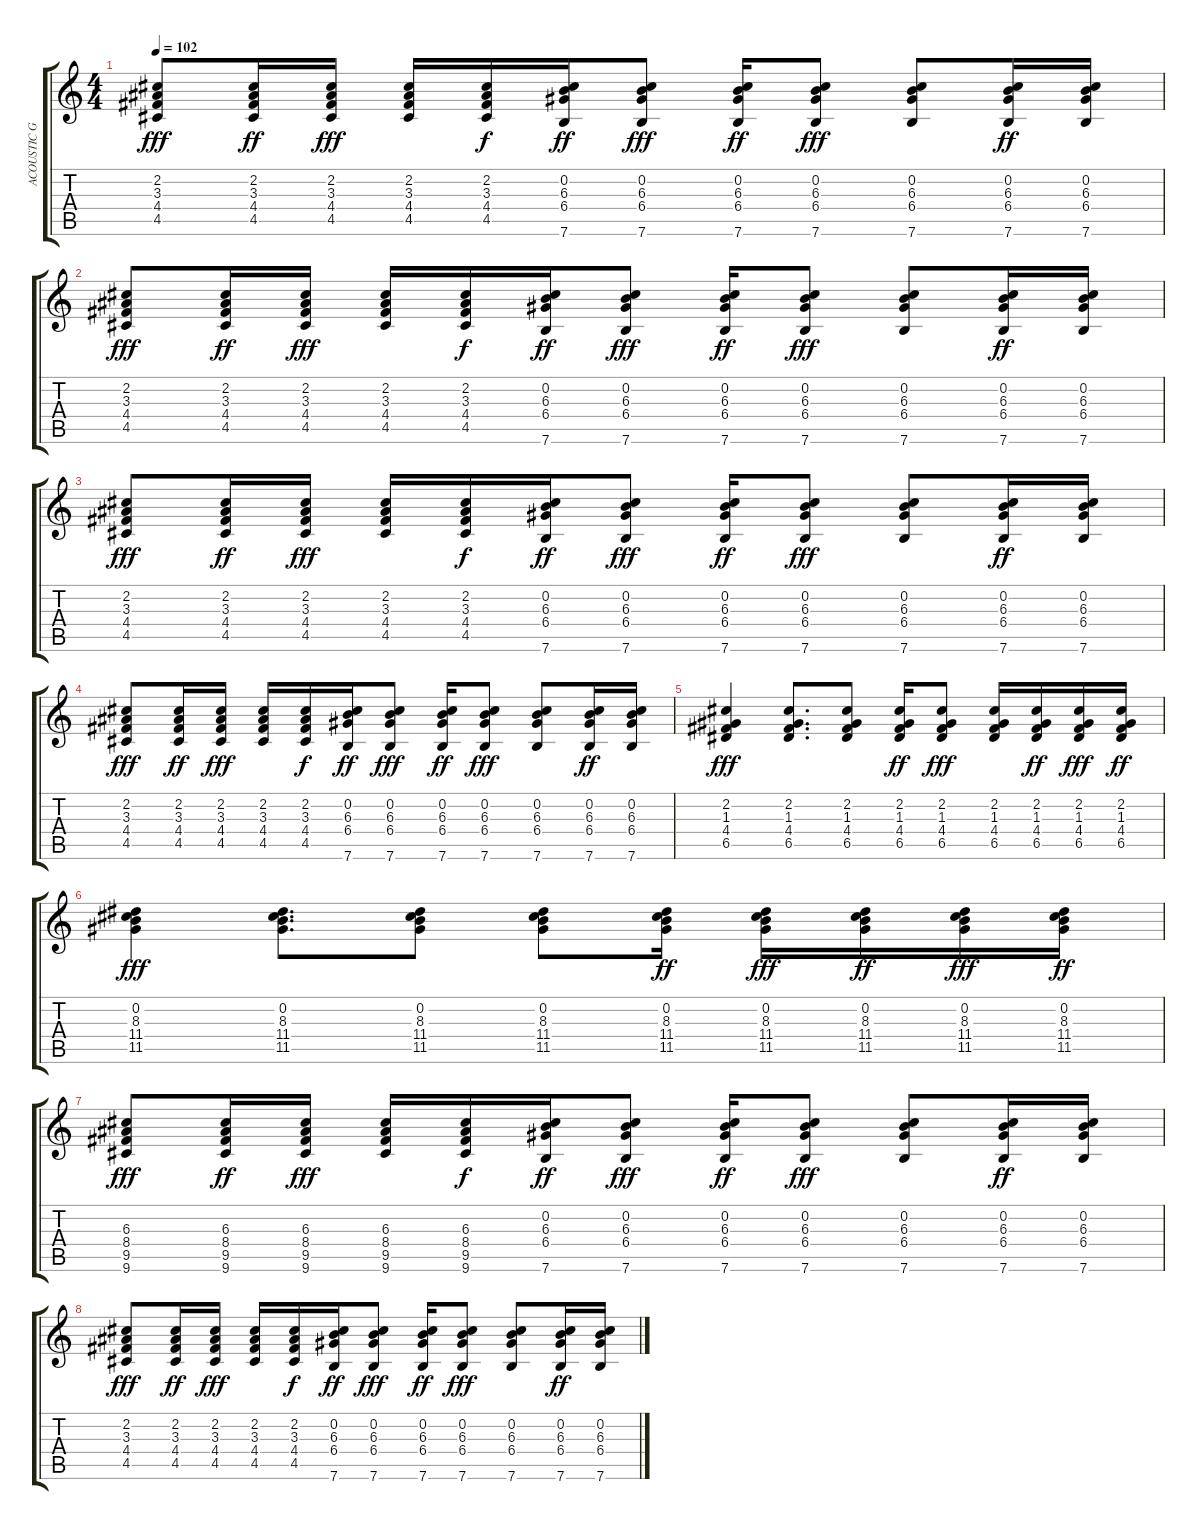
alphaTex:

\track ("ACOUSTIC GUITAR" "ACOUSTIC G") {instrument acousticguitarsteel}
\staff {score tabs}
\tuning (E4 B3 G3 D3 A2 E2) {hide}
\ts (4 4)
\tempo 102
\clef g2
\ks c
(2.2 3.3 4.4 4.5).8{dy fff} (2.2 3.3 4.4 4.5).16{dy ff} (2.2 3.3 4.4 4.5).16{dy fff} (2.2 3.3 4.4 4.5).16 (2.2 3.3 4.4 4.5).16{dy f} (0.2 6.3 6.4 7.6).16{dy ff} (0.2 6.3 6.4 7.6).8{dy fff} (0.2 6.3 6.4 7.6).16{dy ff} (0.2 6.3 6.4 7.6).8{dy fff} (0.2 6.3 6.4 7.6).8 (0.2 6.3 6.4 7.6).16{dy ff} (0.2 6.3 6.4 7.6).16 |
(2.2 3.3 4.4 4.5).8{dy fff} (2.2 3.3 4.4 4.5).16{dy ff} (2.2 3.3 4.4 4.5).16{dy fff} (2.2 3.3 4.4 4.5).16 (2.2 3.3 4.4 4.5).16{dy f} (0.2 6.3 6.4 7.6).16{dy ff} (0.2 6.3 6.4 7.6).8{dy fff} (0.2 6.3 6.4 7.6).16{dy ff} (0.2 6.3 6.4 7.6).8{dy fff} (0.2 6.3 6.4 7.6).8 (0.2 6.3 6.4 7.6).16{dy ff} (0.2 6.3 6.4 7.6).16 |
(2.2 3.3 4.4 4.5).8{dy fff} (2.2 3.3 4.4 4.5).16{dy ff} (2.2 3.3 4.4 4.5).16{dy fff} (2.2 3.3 4.4 4.5).16 (2.2 3.3 4.4 4.5).16{dy f} (0.2 6.3 6.4 7.6).16{dy ff} (0.2 6.3 6.4 7.6).8{dy fff} (0.2 6.3 6.4 7.6).16{dy ff} (0.2 6.3 6.4 7.6).8{dy fff} (0.2 6.3 6.4 7.6).8 (0.2 6.3 6.4 7.6).16{dy ff} (0.2 6.3 6.4 7.6).16 |
(2.2 3.3 4.4 4.5).8{dy fff} (2.2 3.3 4.4 4.5).16{dy ff} (2.2 3.3 4.4 4.5).16{dy fff} (2.2 3.3 4.4 4.5).16 (2.2 3.3 4.4 4.5).16{dy f} (0.2 6.3 6.4 7.6).16{dy ff} (0.2 6.3 6.4 7.6).8{dy fff} (0.2 6.3 6.4 7.6).16{dy ff} (0.2 6.3 6.4 7.6).8{dy fff} (0.2 6.3 6.4 7.6).8 (0.2 6.3 6.4 7.6).16{dy ff} (0.2 6.3 6.4 7.6).16 |
(2.2 1.3 4.4 6.5).4{dy fff volume 10} (2.2 1.3 4.4 6.5).8{d} (2.2 1.3 4.4 6.5).8 (2.2 1.3 4.4 6.5).16{dy ff} (2.2 1.3 4.4 6.5).8{dy fff} (2.2 1.3 4.4 6.5).16 (2.2 1.3 4.4 6.5).16{dy ff} (2.2 1.3 4.4 6.5).16{dy fff} (2.2 1.3 4.4 6.5).16{dy ff} |
(0.2 8.3 11.4 11.5).4{dy fff} (0.2 8.3 11.4 11.5).8{d} (0.2 8.3 11.4 11.5).8 (0.2 8.3 11.4 11.5).8 (0.2 8.3 11.4 11.5).16{dy ff} (0.2 8.3 11.4 11.5).16{dy fff} (0.2 8.3 11.4 11.5).16{dy ff} (0.2 8.3 11.4 11.5).16{dy fff} (0.2 8.3 11.4 11.5).16{dy ff} |
(6.3 8.4 9.5 9.6).8{dy fff volume 9} (6.3 8.4 9.5 9.6).16{dy ff} (6.3 8.4 9.5 9.6).16{dy fff} (6.3 8.4 9.5 9.6).16 (6.3 8.4 9.5 9.6).16{dy f} (0.2 6.3 6.4 7.6).16{dy ff} (0.2 6.3 6.4 7.6).8{dy fff} (0.2 6.3 6.4 7.6).16{dy ff} (0.2 6.3 6.4 7.6).8{dy fff} (0.2 6.3 6.4 7.6).8 (0.2 6.3 6.4 7.6).16{dy ff} (0.2 6.3 6.4 7.6).16 |
(2.2 3.3 4.4 4.5).8{dy fff} (2.2 3.3 4.4 4.5).16{dy ff} (2.2 3.3 4.4 4.5).16{dy fff} (2.2 3.3 4.4 4.5).16 (2.2 3.3 4.4 4.5).16{dy f} (0.2 6.3 6.4 7.6).16{dy ff} (0.2 6.3 6.4 7.6).8{dy fff} (0.2 6.3 6.4 7.6).16{dy ff} (0.2 6.3 6.4 7.6).8{dy fff} (0.2 6.3 6.4 7.6).8 (0.2 6.3 6.4 7.6).16{dy ff} (0.2 6.3 6.4 7.6).16
